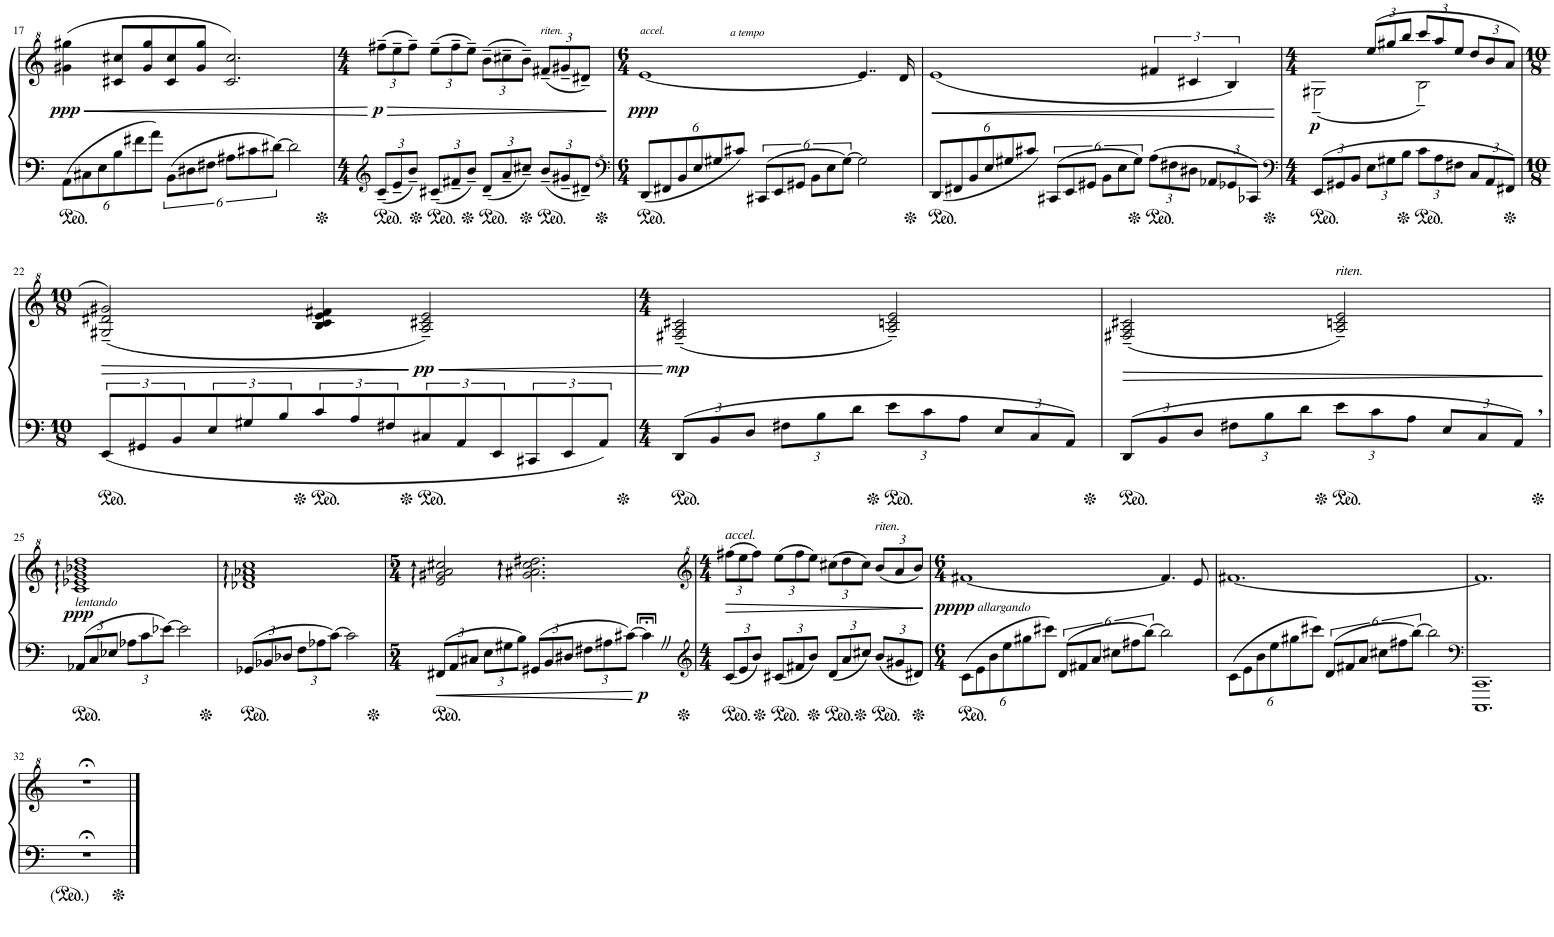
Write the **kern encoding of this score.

**kern	**kern	**dynam
*part1	*part1	*part1
*staff2	*staff1	*staff1/2
*I"Piano	*	*
*I'Pno.	*	*
!!LO:PB:g=z
*clefF4	*clefG^2	*
*k[]	*k[]	*
*M6/4	*M6/4	*
*Xbrackettup	*	*
=17	=17	=17
!	!	!LO:HP:b
!	!	!LO:DY:n=1:b
12AA\L	(4gg#X\ 4ggg#X\	< ppp
12C#X\	.	.
12E\	.	.
12B\	8cc#X/ 8ccc#X/L	.
12f#X\	.	.
.	8gg#/ 8ggg#/	.
12a\J	.	.
*brackettup	*	*
12BB\L	8cc#/ 8ccc#/	.
12D#X\	.	.
.	8gg#/ 8ggg#/J	.
12F#X\J	.	.
12A#X\L	2.cc#/ 2.ccc#/)	.
12c#X\	.	.
[12d#X\J	.	.
2d#\]	.	.
.	.	[
=18	=18	=18
*clefG2	*	*
*M4/4	*M4/4	*
*Xbrackettup	*Xbrackettup	*
!	!	!LO:HP:b
!	!	!LO:DY:n=1:b
12c~/L	(12fff#X~\L	> p
12e~/	12eee~\	.
12b~/J	12fff#~\J)	.
12c#X~/L	(12eee~\L	.
12f#X~/	12fff#~\	.
12b~/J	12eee~\J)	.
12d~/L	(12bb~\L	.
12a~/	12ccc#X~\	.
12cc#X~/J	12bb~\J)	.
!	!LO:TX:a:i:t=riten.	!
12b~/L	(12ff#X~/L	.
12g#X~/	12gg#X~/	.
12d#X~/J	12dd#X~/J)	.
.	.	]
=19	=19	=19
*clefF^4	*	*
*M6/4	*M6/4	*
!	!LO:TX:a:i:t=a tempo	!
!	!LO:TX:a:i:t=accel.	!
!	!	!LO:DY:b
12D/L	[1ee	ppp
12F#X/	.	.
12B/	.	.
12e/	.	.
12g#X/	.	.
12cc#X/J	.	.
*brackettup	*	*
12C#X/L	.	.
12E/	.	.
12G#X/J	.	.
12B\L	.	.
12e\	.	.
[12g#\J	.	.
2g#\]	4..ee/]	.
.	16dd/	.
=20	=20	=20
*Xbrackettup	*	*
!	!	!LO:HP:b
12D/L	(1ee	<
12F#X/	.	.
12B/	.	.
12e/	.	.
12g#X/	.	.
12cc#X/J	.	.
*brackettup	*	*
12C#X/L	.	.
12E/	.	.
12G#X/J	.	.
12B\L	.	.
12e\	.	.
12g#\J	.	.
*Xbrackettup	*brackettup	*
12a\L	6ff#X/	.
12f#X\	.	.
12d#X\J	6cc#X/	.
12A-X/L	.	.
12G-X/	6b/)	.
12C-X/J	.	.
.	.	[
=21	=21	=21
*clefF4	*	*
*M4/4	*M4/4	*
*	*^	*
!	!	!	!LO:DY:b
12EE/L	4ryy	(2g#X~\	p
12GG#X/	.	.	.
12BB/J	.	.	.
*	*Xbrackettup	*	*
12E\L	(12eee/L	.	.
12G#X\	12ggg#X/	.	.
12B\J	12bbb/J	.	.
12c\L	12cccc/L	2b~\)	.
12A\	12aaa/	.	.
12F#X\J	12eee/J	.	.
12C/L	12ddd/L	.	.
12AA/	12bb/	.	.
12FF#X/J	12aa/J	.	.
*	*v	*v	*
!!LO:LB:g=z
=22	=22	=22
*M10/8	*M10/8	*
*brackettup	*	*
!	!	!LO:HP:b
12EE/L	(2g#X/~ 2dd#X/~ 2gg#X/~)	>
12GG#X/	.	.
12BB/	.	.
12E/	.	.
12G#X/	.	.
12B/	.	.
12c/	4b/ 4cc/ 4ee/ 4ff#X/	.
12A/	.	.
12F#X/	.	.
!	!	!LO:HP:n=1:b
!	!	!LO:DY:n=1:b
12C#X/	2a/~ 2cc#X/~ 2ee/~)	] < pp
12AA/	.	.
12EE/	.	.
12CC#X/	.	.
12EE/	.	.
12AA/J	.	.
.	.	[
=23	=23	=23
*M4/4	*M4/4	*
*Xbrackettup	*	*
!	!	!LO:DY:b
12DD/L	(2f#X/~ 2a/~ 2cc#X/~	mp
12BB/	.	.
12D/J	.	.
12F#X\L	.	.
12B\	.	.
12d\J	.	.
12e\L	2a/~ 2ccn/~ 2ee/~)	.
12c\	.	.
12A\J	.	.
12E/L	.	.
12C/	.	.
12AA/J	.	.
=24	=24	=24
!	!	!LO:HP:b
12DD/L	(2f#X/~ 2a/~ 2cc#X/~	>
12BB/	.	.
12D/J	.	.
12F#X\L	.	.
12B\	.	.
12d\J	.	.
!	!LO:TX:a:i:t=riten.	!
12e\L	2a/~ 2ccn/~ 2ee/~)	.
12c\	.	.
12A\J	.	.
12E/L	.	.
12C/	.	.
12AA,/J	.	.
.	.	]
!!LO:LB:g=z
=25	=25	=25
!	!LO:TX:b:i:t=lentando	!
!	!	!LO:DY:b
12AA-X/L	1cc 1ee-X 1gg 1bb-X 1ddd	ppp
12C/	.	.
12E-X/J	.	.
12A-X\L	.	.
12c\	.	.
[12e-X\J	.	.
2e-\]	.	.
=26	=26	=26
12GG-X/L	1dd-X 1ff 1aa-X 1ccc	.
12BB-X/	.	.
12D-X/J	.	.
12F\L	.	.
12A-X\	.	.
[12c\J	.	.
2c\]	.	.
=27	=27	=27
*M5/4	*M5/4	*
12FF#X/L	2ee/ 2gg#X/ 2aa/ 2ccc#X/	.
12AA/	.	.
12C#X/J	.	.
12E\L	.	.
12G#X\	.	.
12B\J	.	.
12GG#X/L	2.gg#\ 2.aa#X\ 2.ccc#\ 2.ddd#X\	.
12BB/	.	.
12D#X/J	.	.
12F#X\L	.	.
12A#X\	.	.
[12c#X\J	.	.
!	!	!LO:DY:b=2
4c#;<Z\]	.	p
=28	=28	=28
*clefG2	*clefG^2	*
*M4/4	*M4/4	*
!	!LO:TX:a:i:t=accel.	!
!	!	!LO:HP:b
12c/L	(12fff#X\L	>
12e/	12eee\	.
12b/J	12fff#\J)	.
12c#X/L	(12eee\L	.
12f#X/	12fff#\	.
12b/J	12eee\J)	.
12d/L	(12ccc#X\L	.
12a/	12ddd\	.
12cc#X/J	12ccc#\J)	.
!	!LO:TX:a:i:t=riten	!
!	!LO:TX:a:t=.	!
12b/L	(12bb/L	.
12g#X/	12aa/	.
12d#X/J	12bb/J)	.
.	.	]
=29	=29	=29
*M6/4	*M6/4	*
!	!	!LO:DY:b
!	!	!LO:DY:n=1:b
12c\L	[1ff#X	pppp other-dynamics
12e\	.	.
12b\	.	.
12ee\	.	.
12gg#X\	.	.
12ccc#X\J	.	.
*brackettup	*	*
12d/L	.	.
12f#X/	.	.
12a/J	.	.
12cc#X\L	.	.
12ff#X\	.	.
[12bb\J	.	.
2bb\]	4.ff#/]	.
.	8ee/	.
=30	=30	=30
*Xbrackettup	*	*
12c\L	[1.ff#X	.
12e\	.	.
12b\	.	.
12ee\	.	.
12gg#X\	.	.
12ccc#X\J	.	.
*brackettup	*	*
12d/L	.	.
12f#X/	.	.
12a/J	.	.
12cc#X\L	.	.
12ff#X\	.	.
[12bb\J	.	.
2bb\]	.	.
=31	=31	=31
*clefF4	*	*
1.CCC 1.CC	1.ff#]	.
!!LO:LB:g=z
=32	=32	=32
1.r;<	1.r;<	.
==	==	==
*-	*-	*-
